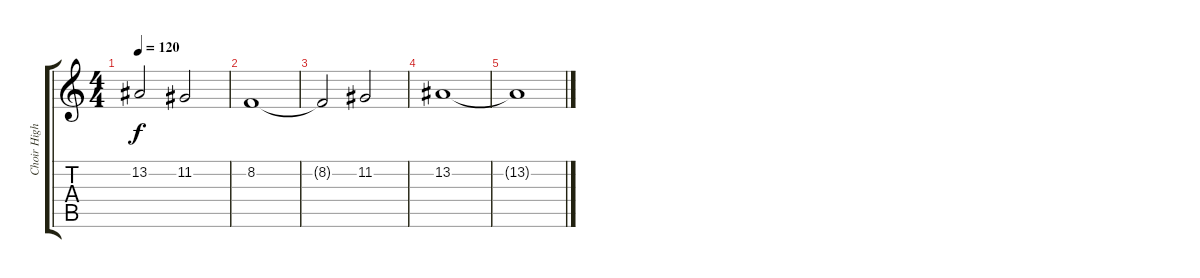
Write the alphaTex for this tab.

\track ("Choir High Voice 1" "Choir High") {instrument choiraahs}
\staff {score tabs}
\tuning (D4 A3 F3 C3 G2 C2) {hide}
\ts (4 4)
\tempo 120
\clef g2
\ks c
13.2.2{dy f} 11.2.2 |
8.2.1 |
8.2{t}.2 11.2.2 |
13.2.1 |
13.2{t}.1
